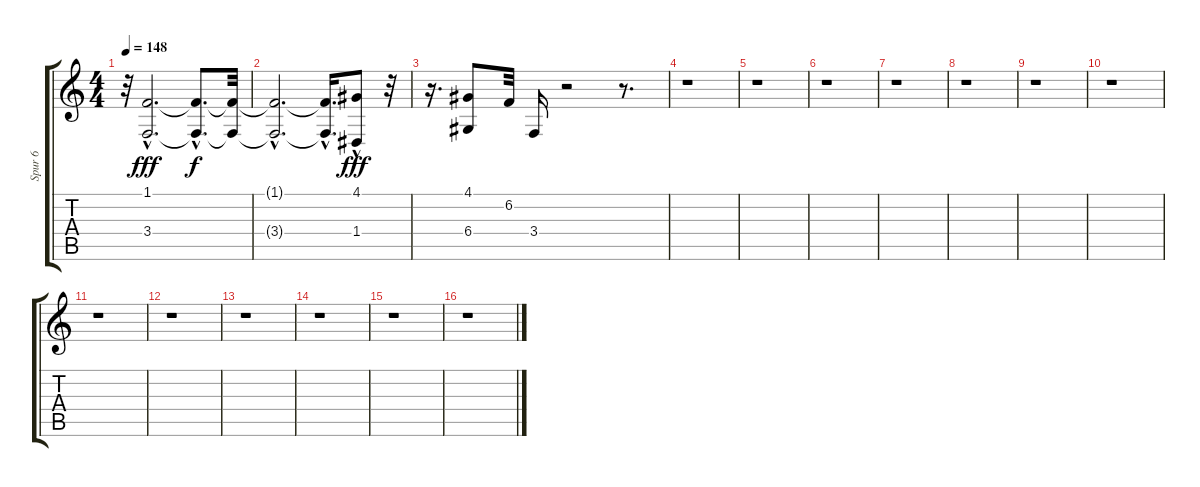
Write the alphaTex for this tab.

\track ("Spur 6" "Spur 6") {instrument brasssection}
\staff {score tabs}
\tuning (E4 B3 G3 D3 A2 E2) {hide}
\ts (4 4)
\tempo 148
\clef g2
\ks c
r.32{dy ff} (1.1{hac} 3.4{hac}).2{d dy fff volume 14} (1.1{hac t} 3.4{hac t}).8{d dy f} (1.1{t} 3.4{t}).32 |
(1.1{hac t} 3.4{hac t}).2{d} (1.1{hac t} 3.4{hac t}).16{d} (4.1{hac} 1.4).8{dy fff volume 15} r.32 |
r.16{d} (4.1 6.4).8 6.2.32 3.4.16 r.2 r.8{d} |
r.1 |
r.1 |
r.1 |
r.1 |
r.1 |
r.1 |
r.1 |
r.1 |
r.1 |
r.1 |
r.1 |
r.1 |
r.1
